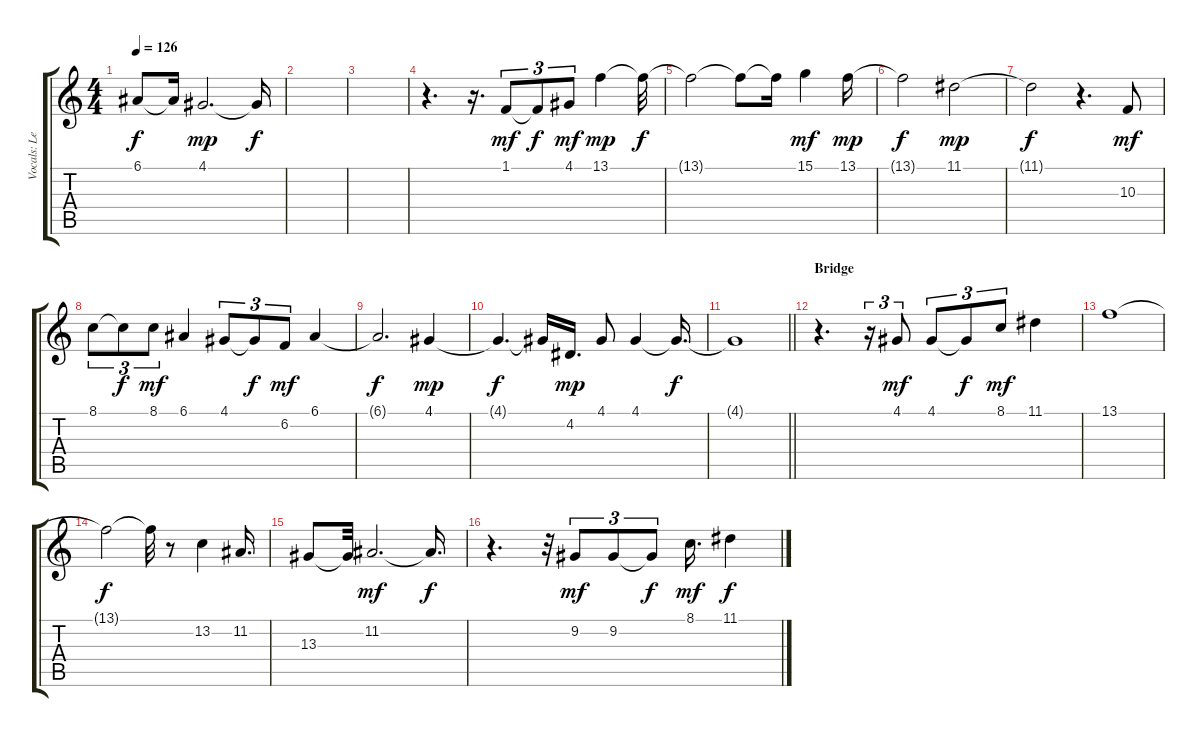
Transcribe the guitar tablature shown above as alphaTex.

\track ("Vocals: Lead" "Vocals: Le") {instrument lead3calliope}
\staff {score tabs}
\tuning (E4 B3 G3 D3 A2 E2) {hide}
\ts (4 4)
\tempo 126
\clef g2
\ks c
6.1{t}.8{dy f} 6.1{t}.16 4.1.2{d dy mp} 4.1{t}.16{dy f} |
|
|
r.4{d} r.16{d} 1.1.8{tu (3 2) dy mf} 1.1{t}.8{tu (3 2) dy f} 4.1.8{tu (3 2) dy mf} 13.1.4{dy mp} 13.1{t}.32{dy f} |
13.1{t}.2 13.1{t}.8 13.1{t}.16 15.1.4{dy mf} 13.1.16{dy mp} |
13.1{t}.2{dy f} 11.1.2{dy mp} |
11.1{t}.2{dy f} r.4{d} 10.3.8{dy mf} |
8.1.8{tu (3 2)} 8.1{t}.8{tu (3 2) dy f} 8.1.8{tu (3 2) dy mf} 6.1.4 4.1.8{tu (3 2)} 4.1{t}.8{tu (3 2) dy f} 6.2.8{tu (3 2) dy mf} 6.1.4 |
6.1{t}.2{d dy f} 4.1.4{dy mp} |
4.1{t}.4{d dy f} 4.1{t}.16 4.2.16{d dy mp} 4.1.8 4.1.4 4.1{t}.16{d dy f} |
\barLineRight lightlight
4.1{t}.1 |
\section ("" "Bridge")
r.4{d} r.16{tu (3 2)} 4.1.8{tu (3 2) dy mf} 4.1.8{tu (3 2)} 4.1{t}.8{tu (3 2) dy f} 8.1.8{tu (3 2) dy mf} 11.1.4 |
13.1.1 |
13.1{t}.2{dy f} 13.1{t}.32 r.8 13.2.4 11.2.16{d} |
13.3.8 13.3{t}.32 11.2.2{d dy mf} 11.2{t}.16{d dy f} |
r.4{d} r.32 9.2.8{tu (3 2) dy mf} 9.2.8{tu (3 2)} 9.2{t}.8{tu (3 2) dy f} 8.1.16{d dy mf} 11.1.4{dy f}
